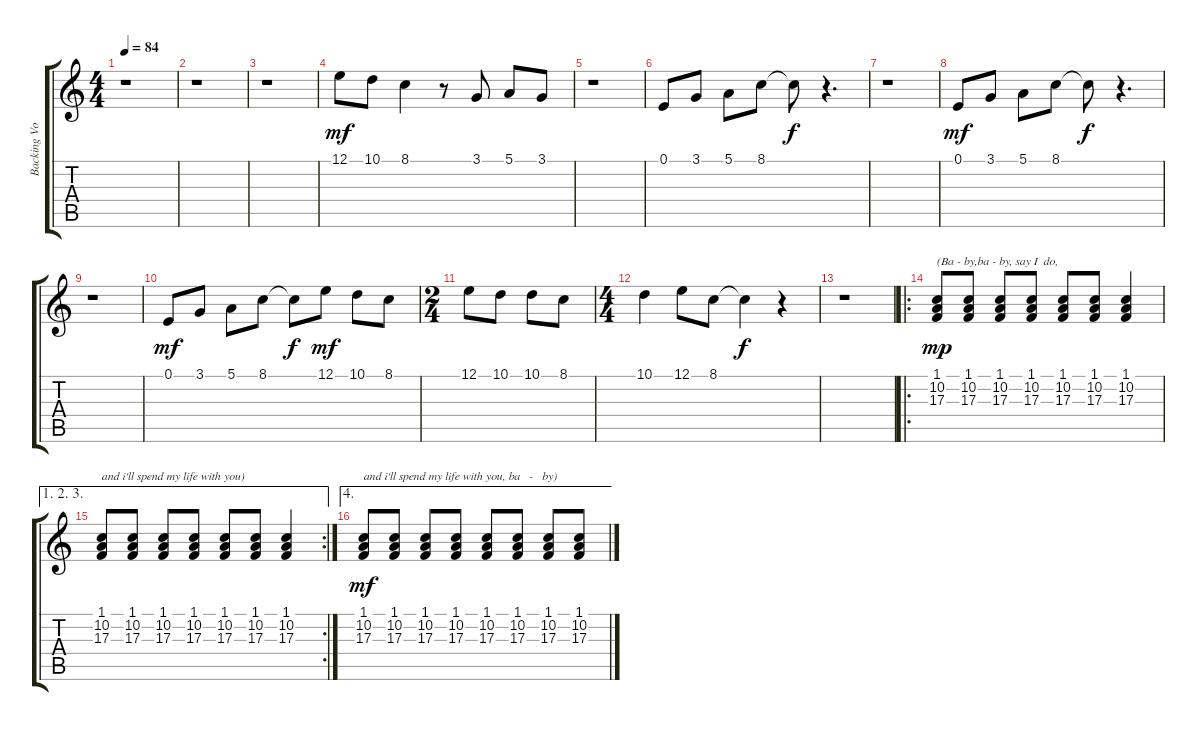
\track ("Backing Vocals (Fills/Harmonies)" "Backing Vo") {instrument lead6voice}
\staff {score tabs}
\tuning (E4 B3 G3 D3 A2 E2) {hide}
\ts (4 4)
\tempo 84
\clef g2
\ks c
r.1{dy mp} |
r.1 |
r.1 |
12.1.8{dy mf} 10.1.8 8.1.4 r.8 3.1.8 5.1.8 3.1.8 |
r.1 |
0.1.8 3.1.8 5.1.8 8.1.8 8.1{t}.8{dy f} r.4{d} |
r.1 |
0.1.8{dy mf} 3.1.8 5.1.8 8.1.8 8.1{t}.8{dy f} r.4{d} |
r.1 |
0.1.8{dy mf} 3.1.8 5.1.8 8.1.8 8.1{t}.8{dy f} 12.1.8{dy mf} 10.1.8 8.1.8 |
\ts (2 4)
12.1.8 10.1.8 10.1.8 8.1.8 |
\ts (4 4)
10.1.4 12.1.8 8.1.8 8.1{t}.4{dy f} r.4 |
r.1 |
\ro
(1.1 10.2 17.3).8{txt "(Ba - by,ba - by, say I  do," dy mp} (1.1 10.2 17.3).8 (1.1 10.2 17.3).8 (1.1 10.2 17.3).8 (1.1 10.2 17.3).8 (1.1 10.2 17.3).8 (1.1 10.2 17.3).4 |
\ae (1 2 3)
\rc 2
(1.1 10.2 17.3).8{txt "and i'll spend my life with you)"} (1.1 10.2 17.3).8 (1.1 10.2 17.3).8 (1.1 10.2 17.3).8 (1.1 10.2 17.3).8 (1.1 10.2 17.3).8 (1.1 10.2 17.3).4 |
\ae 4
(1.1 10.2 17.3).8{txt "and i'll spend my life with you, ba   -   by)" dy mf} (1.1 10.2 17.3).8 (1.1 10.2 17.3).8 (1.1 10.2 17.3).8 (1.1 10.2 17.3).8 (1.1 10.2 17.3).8 (1.1 10.2 17.3).8 (1.1 10.2 17.3).8
